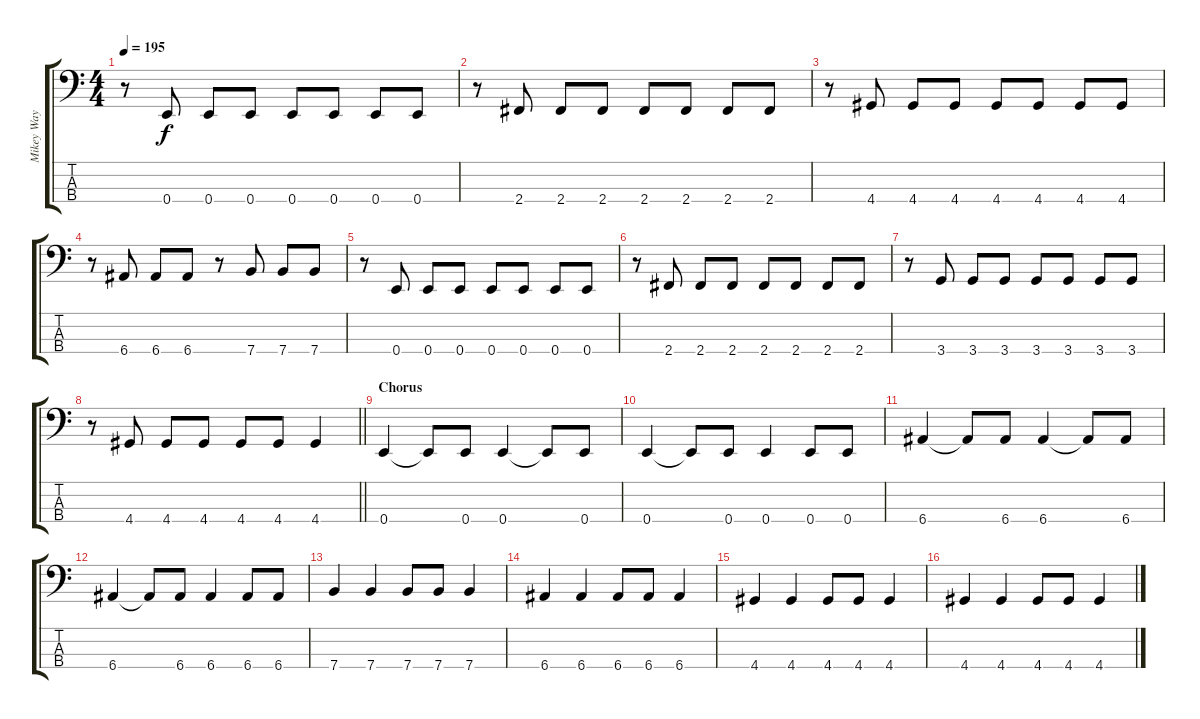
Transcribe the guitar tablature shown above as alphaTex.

\track ("Mikey Way" "Mikey Way") {instrument electricbasspick}
\staff {score tabs}
\tuning (G2 D2 A1 E1) {hide}
\ts (4 4)
\tempo 195
\clef f4
\ks c
r.8{dy f} 0.4.8 0.4.8 0.4.8 0.4.8 0.4.8 0.4.8 0.4.8 |
r.8 2.4.8 2.4.8 2.4.8 2.4.8 2.4.8 2.4.8 2.4.8 |
r.8 4.4.8 4.4.8 4.4.8 4.4.8 4.4.8 4.4.8 4.4.8 |
r.8 6.4.8 6.4.8 6.4.8 r.8 7.4.8 7.4.8 7.4.8 |
r.8 0.4.8 0.4.8 0.4.8 0.4.8 0.4.8 0.4.8 0.4.8 |
r.8 2.4.8 2.4.8 2.4.8 2.4.8 2.4.8 2.4.8 2.4.8 |
r.8 3.4.8 3.4.8 3.4.8 3.4.8 3.4.8 3.4.8 3.4.8 |
\barLineRight lightlight
r.8 4.4.8 4.4.8 4.4.8 4.4.8 4.4.8 4.4.4 |
\section ("" "Chorus")
0.4.4 0.4{t}.8 0.4.8 0.4.4 0.4{t}.8 0.4.8 |
0.4.4 0.4{t}.8 0.4.8 0.4.4 0.4.8 0.4.8 |
6.4.4 6.4{t}.8 6.4.8 6.4.4 6.4{t}.8 6.4.8 |
6.4.4 6.4{t}.8 6.4.8 6.4.4 6.4.8 6.4.8 |
7.4.4 7.4.4 7.4.8 7.4.8 7.4.4 |
6.4.4 6.4.4 6.4.8 6.4.8 6.4.4 |
4.4.4 4.4.4 4.4.8 4.4.8 4.4.4 |
4.4.4 4.4.4 4.4.8 4.4.8 4.4.4
